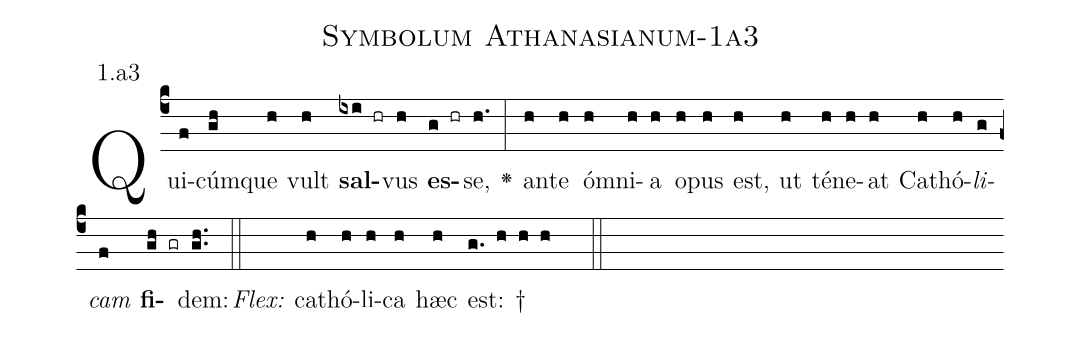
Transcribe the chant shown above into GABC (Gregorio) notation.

name: Symbolum Athanasianum-1a3;
annotation: 1.a3;
%%
(c4)Qui(f)cúm(gh)que(h) vult(h) <b>sal</b>(ixi hr)vus(h) <b>es</b>(g hr)se,(h.) <v>\greheightstar</v>(:) an(h)te(h) óm(h)ni(h)a(h) o(h)pus(h) est,(h) ut(h) té(h)ne(h)at(h) Ca(h)thó(h)<i>li</i>(g)<i>cam</i>(f) <b>fi</b>(gh gr)dem:(gh..) (::)
<i>Flex:</i>()  ca(h)thó(h)li(h)ca(h) hæc(h) est: †(g. h h h  ::)

%E(h) u(h) o(g) u(f) a(gh) e.(gh..) (::)
